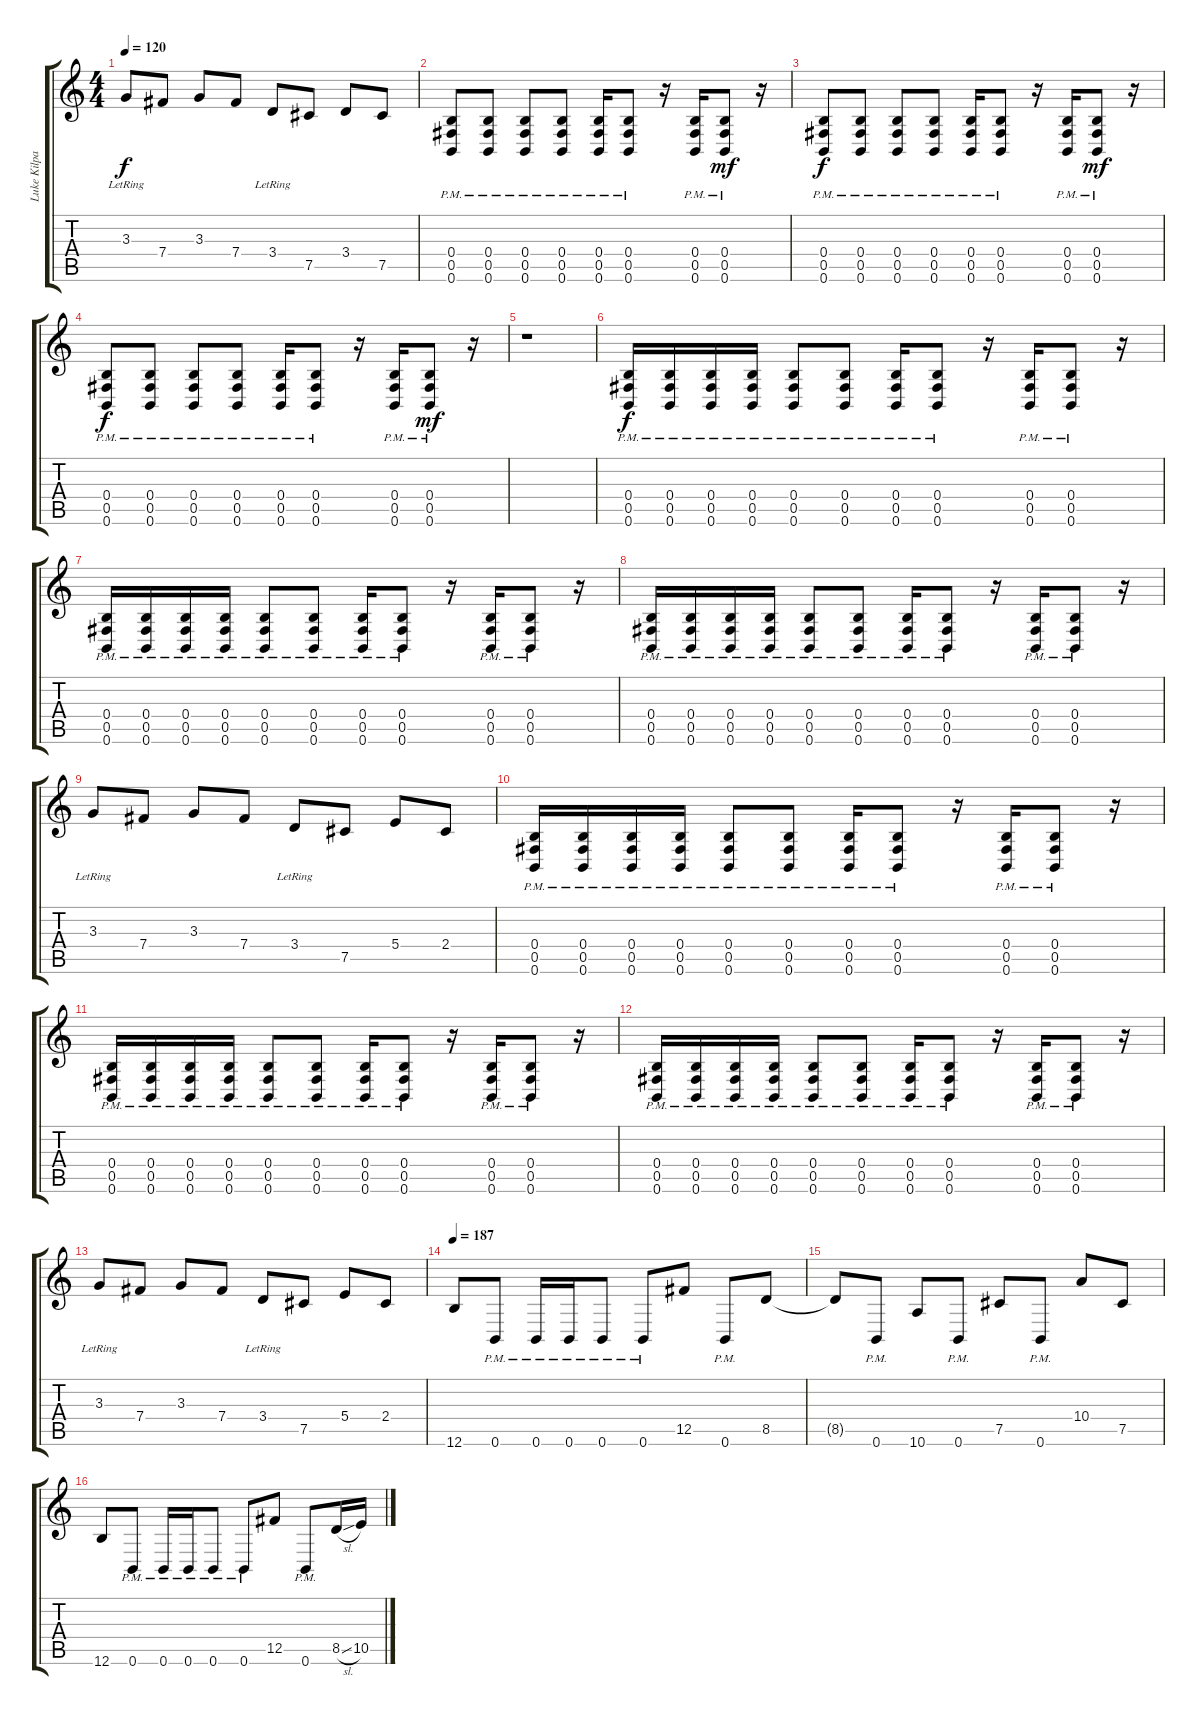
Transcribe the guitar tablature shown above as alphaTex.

\track ("Luke Kilpatrick" "Luke Kilpa") {instrument distortionguitar}
\staff {score tabs}
\tuning (Db4 Ab3 E3 B2 Gb2 B1) {hide}
\ts (4 4)
\tempo 120
\clef g2
\ks c
3.3{lr}.8{dy f} 7.4.8 3.3.8 7.4.8 3.4{lr}.8 7.5.8 3.4.8 7.5.8 |
(0.4{pm} 0.5{pm} 0.6{pm}).8 (0.4{pm} 0.5{pm} 0.6{pm}).8 (0.4{pm} 0.5{pm} 0.6{pm}).8 (0.4{pm} 0.5{pm} 0.6{pm}).8 (0.4{pm} 0.5{pm} 0.6{pm}).16 (0.4{pm} 0.5{pm} 0.6{pm}).8 r.16 (0.4{pm} 0.5{pm} 0.6{pm}).16 (0.4{pm} 0.5{pm} 0.6{pm}).8{dy mf} r.16 |
(0.4{pm} 0.5{pm} 0.6{pm}).8{dy f} (0.4{pm} 0.5{pm} 0.6{pm}).8 (0.4{pm} 0.5{pm} 0.6{pm}).8 (0.4{pm} 0.5{pm} 0.6{pm}).8 (0.4{pm} 0.5{pm} 0.6{pm}).16 (0.4{pm} 0.5{pm} 0.6{pm}).8 r.16 (0.4{pm} 0.5{pm} 0.6{pm}).16 (0.4{pm} 0.5{pm} 0.6{pm}).8{dy mf} r.16 |
(0.4{pm} 0.5{pm} 0.6{pm}).8{dy f} (0.4{pm} 0.5{pm} 0.6{pm}).8 (0.4{pm} 0.5{pm} 0.6{pm}).8 (0.4{pm} 0.5{pm} 0.6{pm}).8 (0.4{pm} 0.5{pm} 0.6{pm}).16 (0.4{pm} 0.5{pm} 0.6{pm}).8 r.16 (0.4{pm} 0.5{pm} 0.6{pm}).16 (0.4{pm} 0.5{pm} 0.6{pm}).8{dy mf} r.16 |
r.1 |
(0.4{pm} 0.5{pm} 0.6{pm}).16{dy f} (0.4{pm} 0.5{pm} 0.6{pm}).16 (0.4{pm} 0.5{pm} 0.6{pm}).16 (0.4{pm} 0.5{pm} 0.6{pm}).16 (0.4{pm} 0.5{pm} 0.6{pm}).8 (0.4{pm} 0.5{pm} 0.6{pm}).8 (0.4{pm} 0.5{pm} 0.6{pm}).16 (0.4{pm} 0.5{pm} 0.6{pm}).8 r.16 (0.4{pm} 0.5{pm} 0.6{pm}).16 (0.4{pm} 0.5{pm} 0.6{pm}).8 r.16 |
(0.4{pm} 0.5{pm} 0.6{pm}).16 (0.4{pm} 0.5{pm} 0.6{pm}).16 (0.4{pm} 0.5{pm} 0.6{pm}).16 (0.4{pm} 0.5{pm} 0.6{pm}).16 (0.4{pm} 0.5{pm} 0.6{pm}).8 (0.4{pm} 0.5{pm} 0.6{pm}).8 (0.4{pm} 0.5{pm} 0.6{pm}).16 (0.4{pm} 0.5{pm} 0.6{pm}).8 r.16 (0.4{pm} 0.5{pm} 0.6{pm}).16 (0.4{pm} 0.5{pm} 0.6{pm}).8 r.16 |
(0.4{pm} 0.5{pm} 0.6{pm}).16 (0.4{pm} 0.5{pm} 0.6{pm}).16 (0.4{pm} 0.5{pm} 0.6{pm}).16 (0.4{pm} 0.5{pm} 0.6{pm}).16 (0.4{pm} 0.5{pm} 0.6{pm}).8 (0.4{pm} 0.5{pm} 0.6{pm}).8 (0.4{pm} 0.5{pm} 0.6{pm}).16 (0.4{pm} 0.5{pm} 0.6{pm}).8 r.16 (0.4{pm} 0.5{pm} 0.6{pm}).16 (0.4{pm} 0.5{pm} 0.6{pm}).8 r.16 |
3.3{lr}.8 7.4.8 3.3.8 7.4.8 3.4{lr}.8 7.5.8 5.4.8 2.4.8 |
(0.4{pm} 0.5{pm} 0.6{pm}).16 (0.4{pm} 0.5{pm} 0.6{pm}).16 (0.4{pm} 0.5{pm} 0.6{pm}).16 (0.4{pm} 0.5{pm} 0.6{pm}).16 (0.4{pm} 0.5{pm} 0.6{pm}).8 (0.4{pm} 0.5{pm} 0.6{pm}).8 (0.4{pm} 0.5{pm} 0.6{pm}).16 (0.4{pm} 0.5{pm} 0.6{pm}).8 r.16 (0.4{pm} 0.5{pm} 0.6{pm}).16 (0.4{pm} 0.5{pm} 0.6{pm}).8 r.16 |
(0.4{pm} 0.5{pm} 0.6{pm}).16 (0.4{pm} 0.5{pm} 0.6{pm}).16 (0.4{pm} 0.5{pm} 0.6{pm}).16 (0.4{pm} 0.5{pm} 0.6{pm}).16 (0.4{pm} 0.5{pm} 0.6{pm}).8 (0.4{pm} 0.5{pm} 0.6{pm}).8 (0.4{pm} 0.5{pm} 0.6{pm}).16 (0.4{pm} 0.5{pm} 0.6{pm}).8 r.16 (0.4{pm} 0.5{pm} 0.6{pm}).16 (0.4{pm} 0.5{pm} 0.6{pm}).8 r.16 |
(0.4{pm} 0.5{pm} 0.6{pm}).16 (0.4{pm} 0.5{pm} 0.6{pm}).16 (0.4{pm} 0.5{pm} 0.6{pm}).16 (0.4{pm} 0.5{pm} 0.6{pm}).16 (0.4{pm} 0.5{pm} 0.6{pm}).8 (0.4{pm} 0.5{pm} 0.6{pm}).8 (0.4{pm} 0.5{pm} 0.6{pm}).16 (0.4{pm} 0.5{pm} 0.6{pm}).8 r.16 (0.4{pm} 0.5{pm} 0.6{pm}).16 (0.4{pm} 0.5{pm} 0.6{pm}).8 r.16 |
3.3{lr}.8 7.4.8 3.3.8 7.4.8 3.4{lr}.8 7.5.8 5.4.8 2.4.8 |
\tempo 187
12.6.8 0.6{pm}.8 0.6{pm}.16 0.6{pm}.16 0.6{pm}.8 0.6{pm}.8 12.5.8 0.6{pm}.8 8.5.8 |
8.5{t}.8 0.6{pm}.8 10.6.8 0.6{pm}.8 7.5.8 0.6{pm}.8 10.4.8 7.5.8 |
12.6.8 0.6{pm}.8 0.6{pm}.16 0.6{pm}.16 0.6{pm}.8 0.6{pm}.8 12.5.8 0.6{pm}.8 8.5{sl}.16 10.5.16
